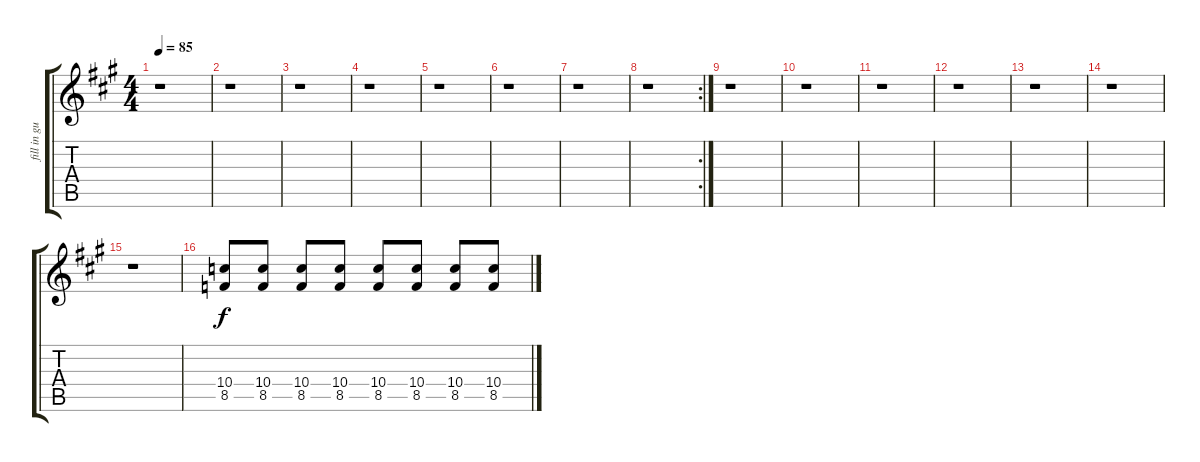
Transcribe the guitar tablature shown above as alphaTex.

\track ("fill in guitar" "fill in gu") {instrument acousticguitarnylon}
\staff {score tabs}
\tuning (E4 B3 G3 D3 A2 E2) {hide}
\ts (4 4)
\tempo 85
\clef g2
\ks a
r.1{dy f} |
r.1 |
r.1 |
r.1 |
r.1 |
r.1 |
r.1 |
\rc 2
r.1 |
r.1 |
r.1 |
r.1 |
r.1 |
r.1 |
r.1 |
r.1 |
(10.4 8.5).8 (10.4 8.5).8 (10.4 8.5).8 (10.4 8.5).8 (10.4 8.5).8 (10.4 8.5).8 (10.4 8.5).8 (10.4 8.5).8
